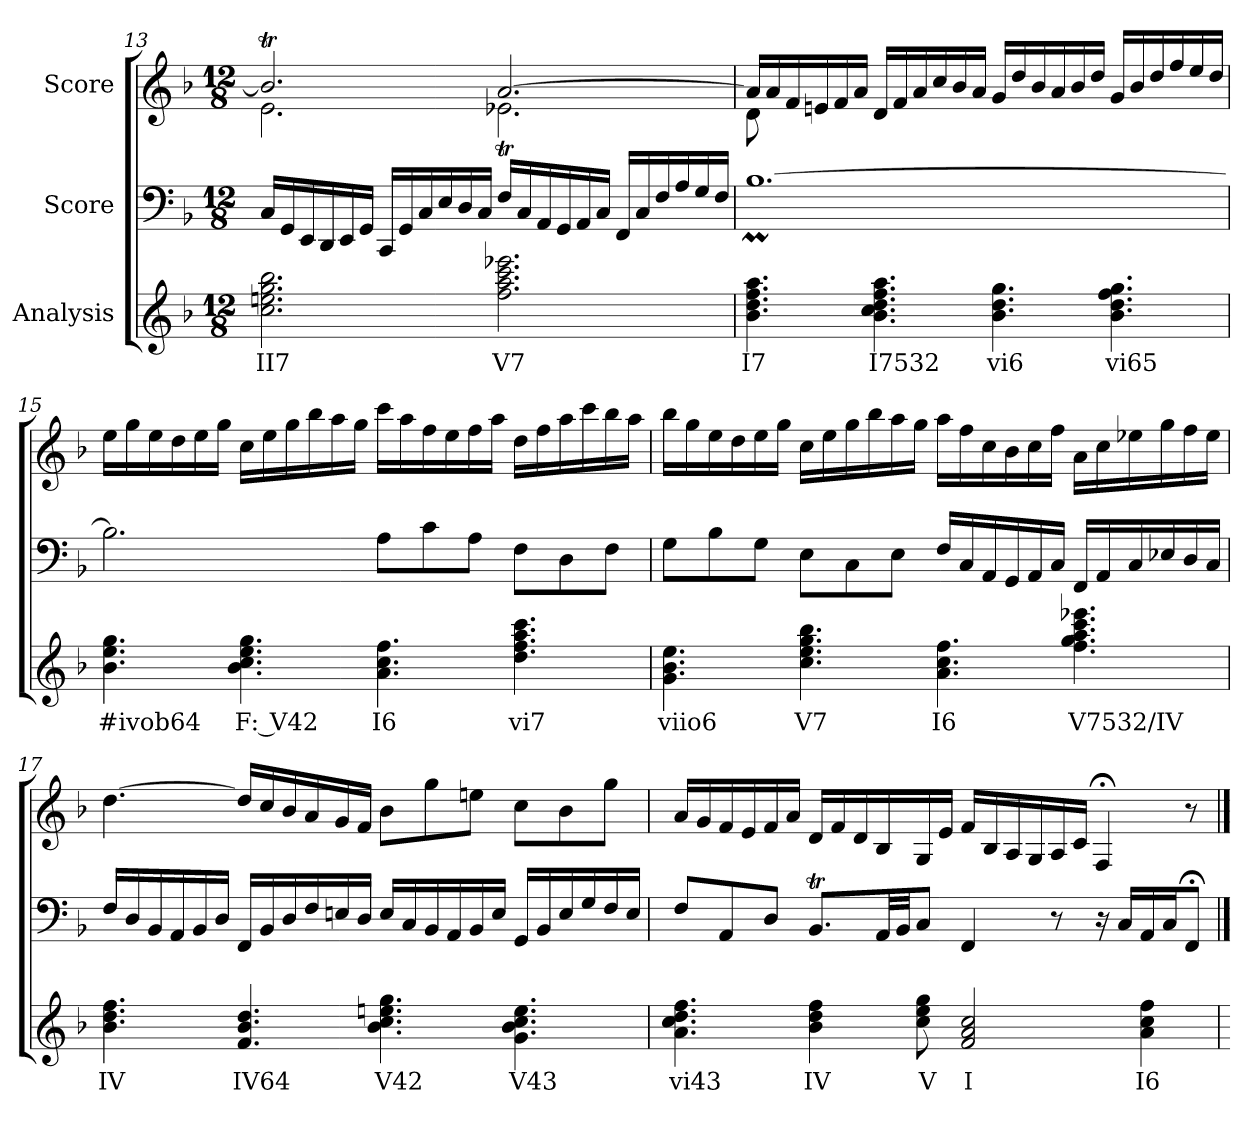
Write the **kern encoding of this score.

**kern	**text	**kern	**kern
*part3	*part3	*part2	*part1
*staff3	*staff3	*staff2	*staff1
*I"Analysis	*	*I"Score	*I"Score
!!LO:LB:g=z
*	*	*clefF4	*clefG2
*k[b-]	*	*k[b-]	*k[b-]
*M12/8	*	*M12/8	*M12/8
=13	=13	=13	=13
*	*	*	*^
2.cc 2.een 2.gg 2.bb-	II7	16C/LL	2.b-T/]	2.e\
.	.	16GG/	.	.
.	.	16EE/	.	.
.	.	16DD/	.	.
.	.	16EE/	.	.
.	.	16GG/JJ	.	.
.	.	16CC/LL	.	.
.	.	16GG/	.	.
.	.	16C/	.	.
.	.	16E/	.	.
.	.	16D/	.	.
.	.	16C/JJ	.	.
2.ff 2.aa 2.ccc 2.eee-X	V7	16F/LL	[2.a/	2.e-XT\
.	.	16C/	.	.
.	.	16AA/	.	.
.	.	16GG/	.	.
.	.	16AA/	.	.
.	.	16C/JJ	.	.
.	.	16FF/LL	.	.
.	.	16C/	.	.
.	.	16F/	.	.
.	.	16A/	.	.
.	.	16G/	.	.
.	.	16F/JJ	.	.
=14	=14	=14	=14	=14
*	*	*^	*	*
4.b- 4.dd 4.ff 4.aa	I7	8ryy	[1.B-M	16a/LL]	8d\
.	.	.	.	16a/	.
.	.	1ryy	.	16f/	1ryy
.	.	.	.	16en/	.
.	.	.	.	16f/	.
.	.	.	.	16a/JJ	.
4.b- 4.cc 4.dd 4.ff 4.aa	I7532	.	.	16d/LL	.
.	.	.	.	16f/	.
.	.	.	.	16a/	.
.	.	.	.	16cc/	.
.	.	.	.	16b-/	.
.	.	.	.	16a/JJ	.
4.b- 4.dd 4.gg	vi6	.	.	16g/LL	.
.	.	.	.	16dd/	.
.	.	.	.	16b-/	.
.	.	.	.	16a/	.
.	.	.	.	16b-/	.
.	.	.	.	16dd/JJ	.
4.b- 4.dd 4.ff 4.gg	vi65	4.ryy	.	16g/LL	4.ryy
.	.	.	.	16b-/	.
.	.	.	.	16dd/	.
.	.	.	.	16ff/	.
.	.	.	.	16ee/	.
.	.	.	.	16dd/JJ	.
*	*	*v	*v	*	*
*	*	*	*v	*v
!!LO:LB:g=z
=15	=15	=15	=15
4.b- 4.ee 4.gg	#ivob64	2.B-\]	16ee\LL
.	.	.	16gg\
.	.	.	16ee\
.	.	.	16dd\
.	.	.	16ee\
.	.	.	16gg\JJ
4.b- 4.cc 4.ee 4.gg	F: V42	.	16cc\LL
.	.	.	16ee\
.	.	.	16gg\
.	.	.	16bb-\
.	.	.	16aa\
.	.	.	16gg\JJ
4.a 4.cc 4.ff	I6	8A\L	16ccc\LL
.	.	.	16aa\
.	.	8c\	16ff\
.	.	.	16ee\
.	.	8A\J	16ff\
.	.	.	16aa\JJ
4.dd 4.ff 4.aa 4.ccc	vi7	8F\L	16dd\LL
.	.	.	16ff\
.	.	8D\	16aa\
.	.	.	16ccc\
.	.	8F\J	16bb-\
.	.	.	16aa\JJ
=16	=16	=16	=16
4.g 4.b- 4.ee	viio6	8G\L	16bb-\LL
.	.	.	16gg\
.	.	8B-\	16ee\
.	.	.	16dd\
.	.	8G\J	16ee\
.	.	.	16gg\JJ
4.cc 4.ee 4.gg 4.bb-	V7	8E\L	16cc\LL
.	.	.	16ee\
.	.	8C\	16gg\
.	.	.	16bb-\
.	.	8E\J	16aa\
.	.	.	16gg\JJ
4.a 4.cc 4.ff	I6	16F/LL	16aa\LL
.	.	16C/	16ff\
.	.	16AA/	16cc\
.	.	16GG/	16b-\
.	.	16AA/	16cc\
.	.	16C/JJ	16ff\JJ
4.ff 4.gg 4.aa 4.ccc 4.eee-X	V7532/IV	16FF/LL	16a\LL
.	.	16AA/	16cc\
.	.	16C/	16ee-X\
.	.	16E-X/	16gg\
.	.	16D/	16ff\
.	.	16C/JJ	16ee-\JJ
!!LO:LB:g=z
=17	=17	=17	=17
4.b- 4.dd 4.ff	IV	16F/LL	[4.dd\
.	.	16D/	.
.	.	16BB-/	.
.	.	16AA/	.
.	.	16BB-/	.
.	.	16D/JJ	.
4.f 4.b- 4.dd	IV64	16FF/LL	16dd/LL]
.	.	16BB-/	16cc/
.	.	16D/	16b-/
.	.	16F/	16a/
.	.	16En/	16g/
.	.	16D/JJ	16f/JJ
4.b- 4.cc 4.een 4.gg	V42	16E/LL	8b-\L
.	.	16C/	.
.	.	16BB-/	8gg\
.	.	16AA/	.
.	.	16BB-/	8een\J
.	.	16E/JJ	.
4.g 4.b- 4.cc 4.ee	V43	16GG/LL	8cc\L
.	.	16BB-/	.
.	.	16E/	8b-\
.	.	16G/	.
.	.	16F/	8gg\J
.	.	16E/JJ	.
=18	=18	=18	=18
4.a 4.cc 4.dd 4.ff	vi43	8F/L	16a/LL
.	.	.	16g/
.	.	8AA/	16f/
.	.	.	16e/
.	.	8D/J	16f/
.	.	.	16a/JJ
4b- 4dd 4ff	IV	8.BB-T/L	16d/LL
.	.	.	16f/
.	.	.	16d/
.	.	32AA/LL	16B-/
.	.	32BB-/JJ	.
8cc 8ee 8gg	V	8C/J	16G/
.	.	.	16e/JJ
2f 2a 2cc	I	4FF/	16f/LL
.	.	.	16B-/
.	.	.	16A/
.	.	.	16G/
.	.	8r	16A/
.	.	.	16c/JJ
.	.	16r	4F;</
.	.	16C/LL	.
4a 4cc 4ff	I6	16AA/	.
.	.	16C/J	.
.	.	8FF;/J	8r
=	==	==	==
*-	*-	*-	*-
